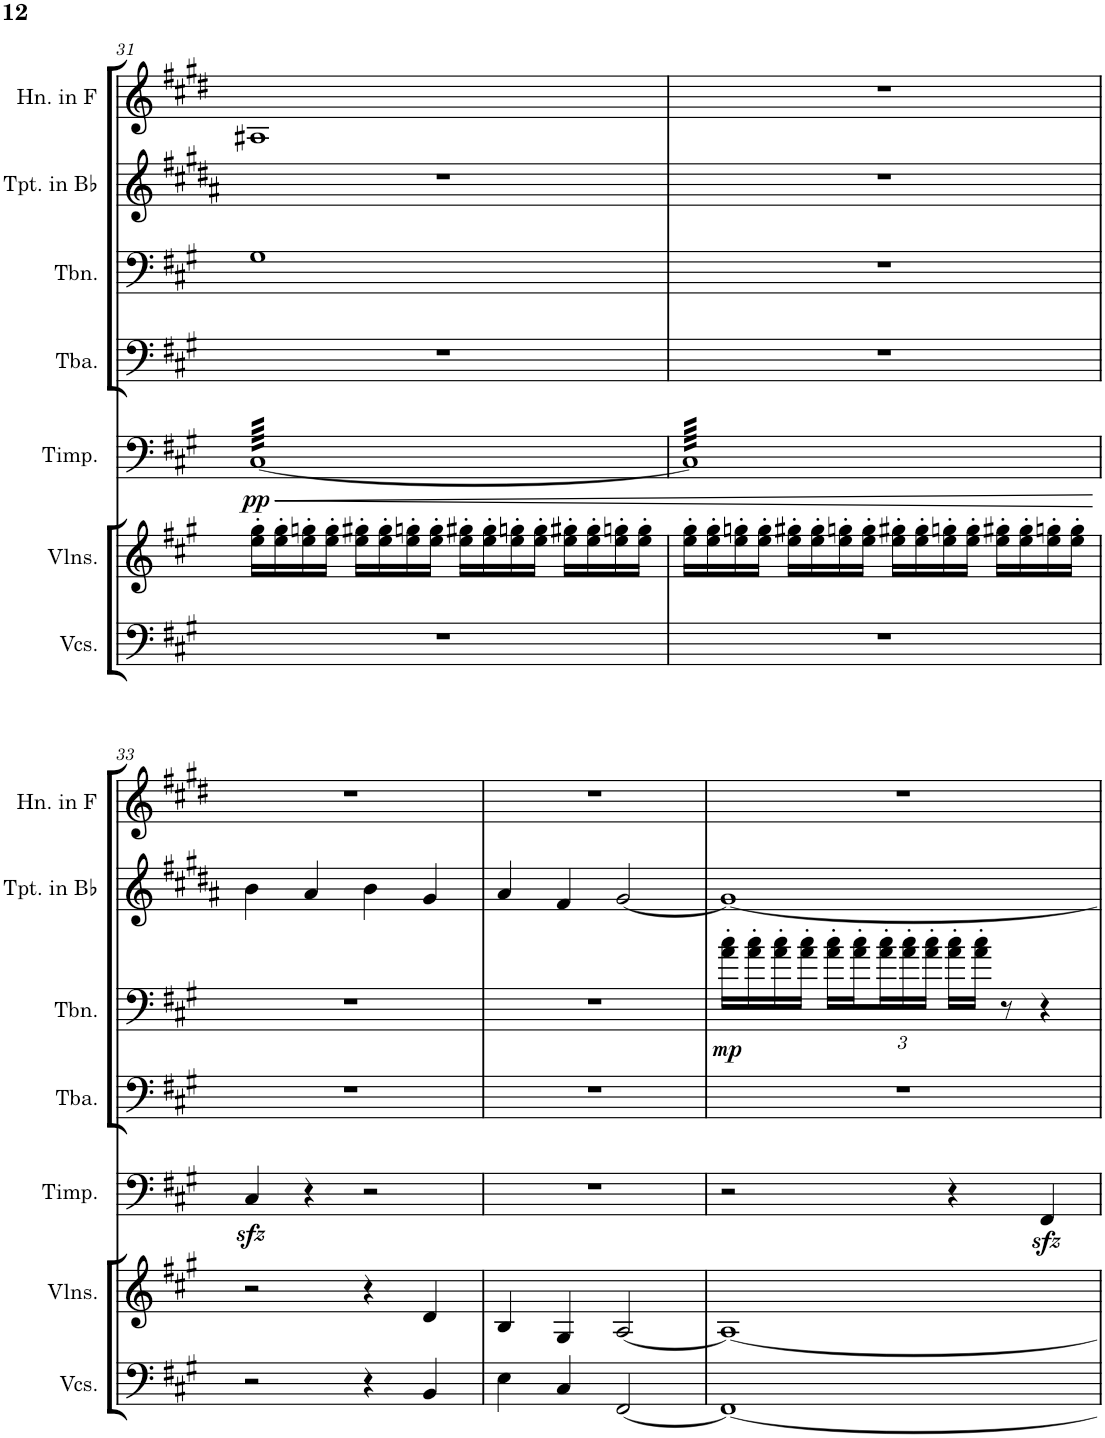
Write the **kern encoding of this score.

**kern	**kern	**kern	**dynam	**kern	**kern	**dynam	**kern	**kern
*part7	*part6	*part5	*part5	*part4	*part3	*part3	*part2	*part1
*staff7	*staff6	*staff5	*staff5	*staff4	*staff3	*staff3	*staff2	*staff1
*I"Violoncellos	*I"Violins	*I"Timpani	*	*I"Tuba	*I"Trombone	*	*I"Trumpet in Bb	*I"Horn in F
*I'Vcs.	*I'Vlns.	*I'Timp.	*	*I'Tba.	*I'Tbn.	*	*I'Tpt. in Bb	*I'Hn. in F
!!LO:PB:g=z
*clefF4	*clefG2	*clefF4	*	*clefF4	*clefF4	*	*clefG2	*clefG2
*	*	*	*	*	*	*	*Trd1c2	*Trd4c7
*k[f#c#g#]	*k[f#c#g#]	*k[f#c#g#]	*	*k[f#c#g#]	*k[f#c#g#]	*	*k[f#c#g#d#a#]	*k[f#c#g#d#]
*M4/4	*M4/4	*M4/4	*	*M4/4	*M4/4	*	*M4/4	*M4/4
=31	=31	=31	=31	=31	=31	=31	=31	=31
!	!	!	!LO:HP:b	!	!	!	!	!
!	!	!	!LO:DY:n=1:b	!	!	!	!	!
*	*	*tremolo	*	*	*	*	*	*
1r	16ee\' 16gg#\'LL	[64C#LLLL	< pp	1r	1G#	.	1r	1A#X
.	.	64C#	.	.	.	.	.	.
.	.	64C#	.	.	.	.	.	.
.	.	64C#	.	.	.	.	.	.
.	16ee\' 16gg#\'	64C#	.	.	.	.	.	.
.	.	64C#	.	.	.	.	.	.
.	.	64C#	.	.	.	.	.	.
.	.	64C#	.	.	.	.	.	.
.	16ee\' 16ggn\'	64C#	.	.	.	.	.	.
.	.	64C#	.	.	.	.	.	.
.	.	64C#	.	.	.	.	.	.
.	.	64C#	.	.	.	.	.	.
.	16ee\' 16gg\'JJ	64C#	.	.	.	.	.	.
.	.	64C#	.	.	.	.	.	.
.	.	64C#	.	.	.	.	.	.
.	.	64C#	.	.	.	.	.	.
.	16ee\' 16gg#X\'LL	64C#	.	.	.	.	.	.
.	.	64C#	.	.	.	.	.	.
.	.	64C#	.	.	.	.	.	.
.	.	64C#	.	.	.	.	.	.
.	16ee\' 16gg#\'	64C#	.	.	.	.	.	.
.	.	64C#	.	.	.	.	.	.
.	.	64C#	.	.	.	.	.	.
.	.	64C#	.	.	.	.	.	.
.	16ee\' 16ggn\'	64C#	.	.	.	.	.	.
.	.	64C#	.	.	.	.	.	.
.	.	64C#	.	.	.	.	.	.
.	.	64C#	.	.	.	.	.	.
.	16ee\' 16gg\'JJ	64C#	.	.	.	.	.	.
.	.	64C#	.	.	.	.	.	.
.	.	64C#	.	.	.	.	.	.
.	.	64C#	.	.	.	.	.	.
.	16ee\' 16gg#X\'LL	64C#	.	.	.	.	.	.
.	.	64C#	.	.	.	.	.	.
.	.	64C#	.	.	.	.	.	.
.	.	64C#	.	.	.	.	.	.
.	16ee\' 16gg#\'	64C#	.	.	.	.	.	.
.	.	64C#	.	.	.	.	.	.
.	.	64C#	.	.	.	.	.	.
.	.	64C#	.	.	.	.	.	.
.	16ee\' 16ggn\'	64C#	.	.	.	.	.	.
.	.	64C#	.	.	.	.	.	.
.	.	64C#	.	.	.	.	.	.
.	.	64C#	.	.	.	.	.	.
.	16ee\' 16gg\'JJ	64C#	.	.	.	.	.	.
.	.	64C#	.	.	.	.	.	.
.	.	64C#	.	.	.	.	.	.
.	.	64C#	.	.	.	.	.	.
.	16ee\' 16gg#X\'LL	64C#	.	.	.	.	.	.
.	.	64C#	.	.	.	.	.	.
.	.	64C#	.	.	.	.	.	.
.	.	64C#	.	.	.	.	.	.
.	16ee\' 16gg#\'	64C#	.	.	.	.	.	.
.	.	64C#	.	.	.	.	.	.
.	.	64C#	.	.	.	.	.	.
.	.	64C#	.	.	.	.	.	.
.	16ee\' 16ggn\'	64C#	.	.	.	.	.	.
.	.	64C#	.	.	.	.	.	.
.	.	64C#	.	.	.	.	.	.
.	.	64C#	.	.	.	.	.	.
.	16ee\' 16gg\'JJ	64C#	.	.	.	.	.	.
.	.	64C#	.	.	.	.	.	.
.	.	64C#	.	.	.	.	.	.
.	.	64C#JJJJ	.	.	.	.	.	.
=32	=32	=32	=32	=32	=32	=32	=32	=32
1r	16ee\' 16gg#\'LL	64C#]LLLL	.	1r	1r	.	1r	1r
.	.	64C#	.	.	.	.	.	.
.	.	64C#	.	.	.	.	.	.
.	.	64C#	.	.	.	.	.	.
.	16ee\' 16gg#\'	64C#	.	.	.	.	.	.
.	.	64C#	.	.	.	.	.	.
.	.	64C#	.	.	.	.	.	.
.	.	64C#	.	.	.	.	.	.
.	16ee\' 16ggn\'	64C#	.	.	.	.	.	.
.	.	64C#	.	.	.	.	.	.
.	.	64C#	.	.	.	.	.	.
.	.	64C#	.	.	.	.	.	.
.	16ee\' 16gg\'JJ	64C#	.	.	.	.	.	.
.	.	64C#	.	.	.	.	.	.
.	.	64C#	.	.	.	.	.	.
.	.	64C#	.	.	.	.	.	.
.	16ee\' 16gg#X\'LL	64C#	.	.	.	.	.	.
.	.	64C#	.	.	.	.	.	.
.	.	64C#	.	.	.	.	.	.
.	.	64C#	.	.	.	.	.	.
.	16ee\' 16gg#\'	64C#	.	.	.	.	.	.
.	.	64C#	.	.	.	.	.	.
.	.	64C#	.	.	.	.	.	.
.	.	64C#	.	.	.	.	.	.
.	16ee\' 16ggn\'	64C#	.	.	.	.	.	.
.	.	64C#	.	.	.	.	.	.
.	.	64C#	.	.	.	.	.	.
.	.	64C#	.	.	.	.	.	.
.	16ee\' 16gg\'JJ	64C#	.	.	.	.	.	.
.	.	64C#	.	.	.	.	.	.
.	.	64C#	.	.	.	.	.	.
.	.	64C#	.	.	.	.	.	.
.	16ee\' 16gg#X\'LL	64C#	.	.	.	.	.	.
.	.	64C#	.	.	.	.	.	.
.	.	64C#	.	.	.	.	.	.
.	.	64C#	.	.	.	.	.	.
.	16ee\' 16gg#\'	64C#	.	.	.	.	.	.
.	.	64C#	.	.	.	.	.	.
.	.	64C#	.	.	.	.	.	.
.	.	64C#	.	.	.	.	.	.
.	16ee\' 16ggn\'	64C#	.	.	.	.	.	.
.	.	64C#	.	.	.	.	.	.
.	.	64C#	.	.	.	.	.	.
.	.	64C#	.	.	.	.	.	.
.	16ee\' 16gg\'JJ	64C#	.	.	.	.	.	.
.	.	64C#	.	.	.	.	.	.
.	.	64C#	.	.	.	.	.	.
.	.	64C#	.	.	.	.	.	.
.	16ee\' 16gg#X\'LL	64C#	.	.	.	.	.	.
.	.	64C#	.	.	.	.	.	.
.	.	64C#	.	.	.	.	.	.
.	.	64C#	.	.	.	.	.	.
.	16ee\' 16gg#\'	64C#	.	.	.	.	.	.
.	.	64C#	.	.	.	.	.	.
.	.	64C#	.	.	.	.	.	.
.	.	64C#	.	.	.	.	.	.
.	16ee\' 16ggn\'	64C#	.	.	.	.	.	.
.	.	64C#	.	.	.	.	.	.
.	.	64C#	.	.	.	.	.	.
.	.	64C#	.	.	.	.	.	.
.	16ee\' 16gg\'JJ	64C#	.	.	.	.	.	.
.	.	64C#	.	.	.	.	.	.
.	.	64C#	.	.	.	.	.	.
.	.	64C#JJJJ	.	.	.	.	.	.
*	*	*Xtremolo	*	*	*	*	*	*
.	.	.	[	.	.	.	.	.
!!LO:LB:g=z
=33	=33	=33	=33	=33	=33	=33	=33	=33
2r	2r	4C#zz</	.	1r	1r	.	4b\	1r
.	.	4r	.	.	.	.	4a#/	.
4r	4r	2r	.	.	.	.	4b\	.
4BB/	4d/	.	.	.	.	.	4g#/	.
=34	=34	=34	=34	=34	=34	=34	=34	=34
4E\	4B/	1r	.	1r	1r	.	4a#/	1r
4C#/	4G#/	.	.	.	.	.	4f#/	.
[2FF#/	[2A/	.	.	.	.	.	[2g#/	.
=35	=35	=35	=35	=35	=35	=35	=35	=35
!	!	!	!	!	!	!LO:DY:b	!	!
1FF#_	1A_	2r	.	1r	16a\' 16cc#\'LL	mp	1g#_	1r
.	.	.	.	.	16a\' 16cc#\'	.	.	.
.	.	.	.	.	16a\' 16cc#\'	.	.	.
.	.	.	.	.	16a\' 16cc#\'JJ	.	.	.
.	.	.	.	.	16a\' 16cc#\'LL	.	.	.
.	.	.	.	.	16a\' 16cc#\'	.	.	.
*	*	*	*	*	*Xbrackettup	*	*	*
.	.	.	.	.	24a\' 24cc#\'	.	.	.
.	.	.	.	.	24a\' 24cc#\'	.	.	.
.	.	.	.	.	24a\' 24cc#\'JJ	.	.	.
.	.	4r	.	.	16a\' 16cc#\'LL	.	.	.
.	.	.	.	.	16a\' 16cc#\'JJ	.	.	.
.	.	.	.	.	8r	.	.	.
.	.	4FF#zz</	.	.	4r	.	.	.
=	=	=	=	=	=	=	=	=
*-	*-	*-	*-	*-	*-	*-	*-	*-
